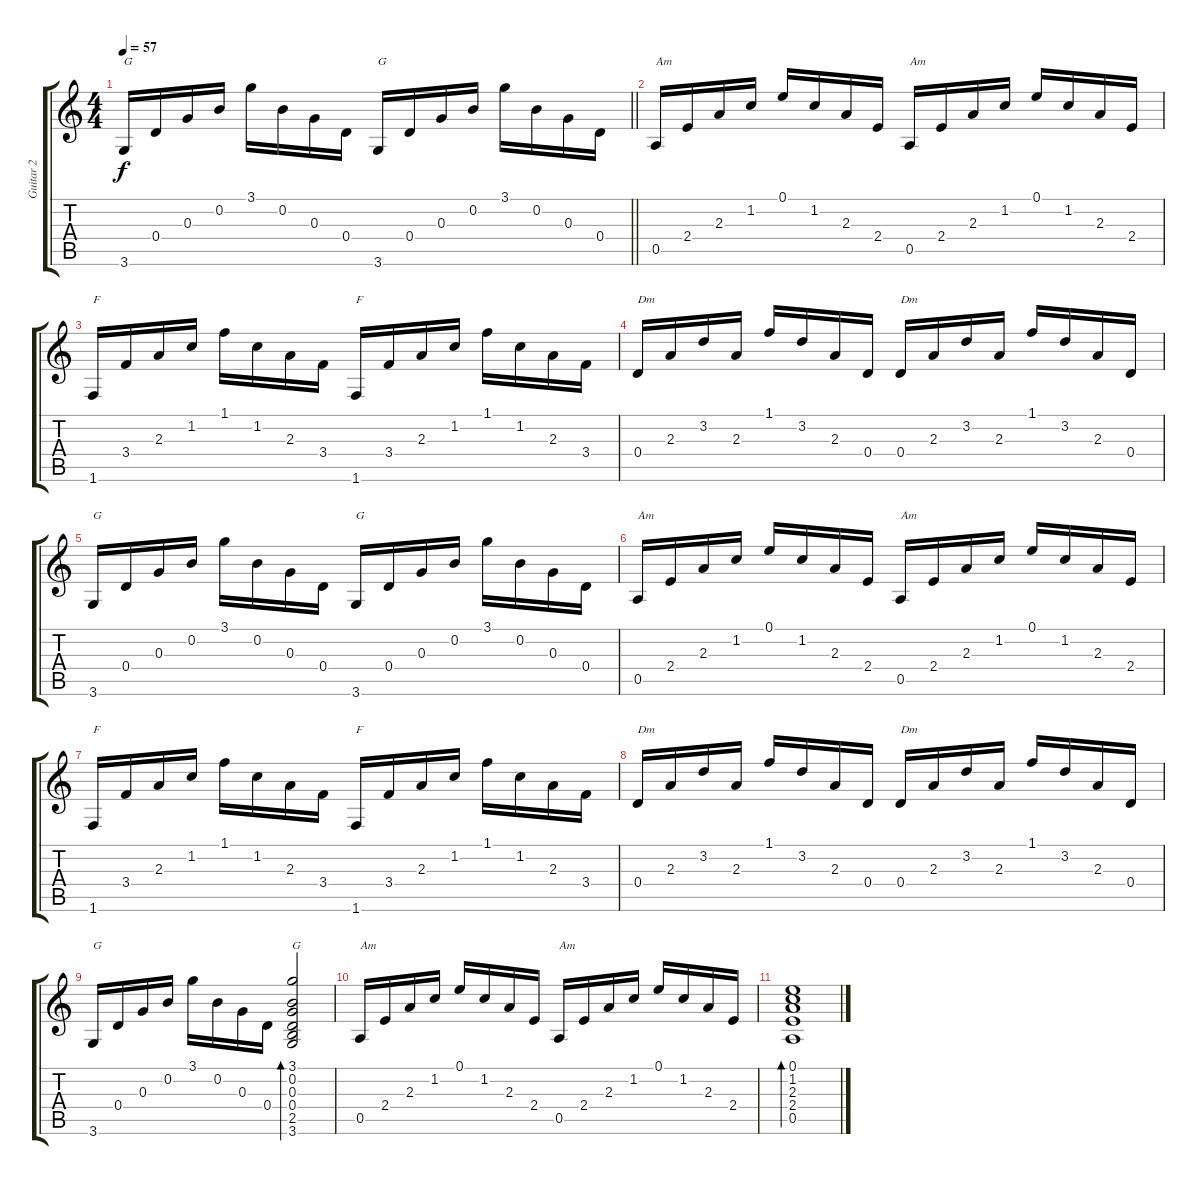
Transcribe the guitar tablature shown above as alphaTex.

\track ("Guitar 2" "Guitar 2") {instrument acousticguitarsteel}
\staff {score tabs}
\tuning (E4 B3 G3 D3 A2 E2) {hide}
\ts (4 4)
\tempo 57
\clef g2
\barLineRight lightlight
\ks c
3.6.16{txt "G" dy f} 0.4.16 0.3.16 0.2.16 3.1.16 0.2.16 0.3.16 0.4.16 3.6.16{txt "G"} 0.4.16 0.3.16 0.2.16 3.1.16 0.2.16 0.3.16 0.4.16 |
0.5.16{txt "Am"} 2.4.16 2.3.16 1.2.16 0.1.16 1.2.16 2.3.16 2.4.16 0.5.16{txt "Am"} 2.4.16 2.3.16 1.2.16 0.1.16 1.2.16 2.3.16 2.4.16 |
1.6.16{txt "F"} 3.4.16 2.3.16 1.2.16 1.1.16 1.2.16 2.3.16 3.4.16 1.6.16{txt "F"} 3.4.16 2.3.16 1.2.16 1.1.16 1.2.16 2.3.16 3.4.16 |
0.4.16{txt "Dm"} 2.3.16 3.2.16 2.3.16 1.1.16 3.2.16 2.3.16 0.4.16 0.4.16{txt "Dm"} 2.3.16 3.2.16 2.3.16 1.1.16 3.2.16 2.3.16 0.4.16 |
3.6.16{txt "G"} 0.4.16 0.3.16 0.2.16 3.1.16 0.2.16 0.3.16 0.4.16 3.6.16{txt "G"} 0.4.16 0.3.16 0.2.16 3.1.16 0.2.16 0.3.16 0.4.16 |
0.5.16{txt "Am"} 2.4.16 2.3.16 1.2.16 0.1.16 1.2.16 2.3.16 2.4.16 0.5.16{txt "Am"} 2.4.16 2.3.16 1.2.16 0.1.16 1.2.16 2.3.16 2.4.16 |
1.6.16{txt "F"} 3.4.16 2.3.16 1.2.16 1.1.16 1.2.16 2.3.16 3.4.16 1.6.16{txt "F"} 3.4.16 2.3.16 1.2.16 1.1.16 1.2.16 2.3.16 3.4.16 |
0.4.16{txt "Dm"} 2.3.16 3.2.16 2.3.16 1.1.16 3.2.16 2.3.16 0.4.16 0.4.16{txt "Dm"} 2.3.16 3.2.16 2.3.16 1.1.16 3.2.16 2.3.16 0.4.16 |
3.6.16{txt "G"} 0.4.16 0.3.16 0.2.16 3.1.16 0.2.16 0.3.16 0.4.16 (3.1 0.2 0.3 0.4 2.5 3.6).2{bd 60 txt "G"} |
0.5.16{txt "Am"} 2.4.16 2.3.16 1.2.16 0.1.16 1.2.16 2.3.16 2.4.16 0.5.16{txt "Am"} 2.4.16 2.3.16 1.2.16 0.1.16 1.2.16 2.3.16 2.4.16 |
(0.1 1.2 2.3 2.4 0.5).1{bd 60}
